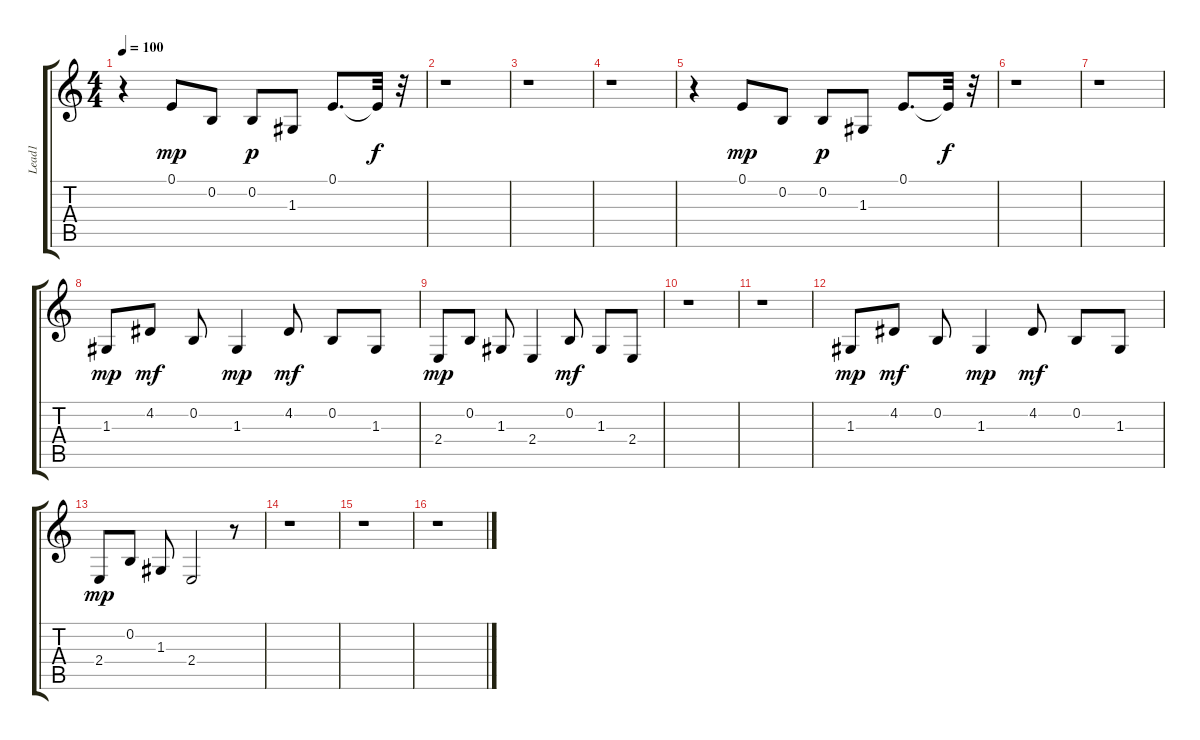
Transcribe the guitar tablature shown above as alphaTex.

\track ("Lead1" "Lead1") {instrument lead4chiff}
\staff {score tabs}
\tuning (E4 B3 G3 D3 A2 E2) {hide}
\ts (4 4)
\tempo 100
\clef g2
\ks c
r.4{dy f} 0.1.8{dy mp} 0.2.8 0.2.8{dy p} 1.3.8 0.1.8{d} 0.1{t}.32{dy f} r.32 |
r.1 |
r.1 |
r.1 |
r.4 0.1.8{dy mp} 0.2.8 0.2.8{dy p} 1.3.8 0.1.8{d} 0.1{t}.32{dy f} r.32 |
r.1 |
r.1 |
1.3.8{dy mp} 4.2.8{dy mf} 0.2.8 1.3.4{dy mp} 4.2.8{dy mf} 0.2.8 1.3.8 |
2.4.8{dy mp} 0.2.8 1.3.8 2.4.4 0.2.8{dy mf} 1.3.8 2.4.8 |
r.1 |
r.1 |
1.3.8{dy mp} 4.2.8{dy mf} 0.2.8 1.3.4{dy mp} 4.2.8{dy mf} 0.2.8 1.3.8 |
2.4.8{dy mp} 0.2.8 1.3.8 2.4.2 r.8 |
r.1 |
r.1 |
r.1
